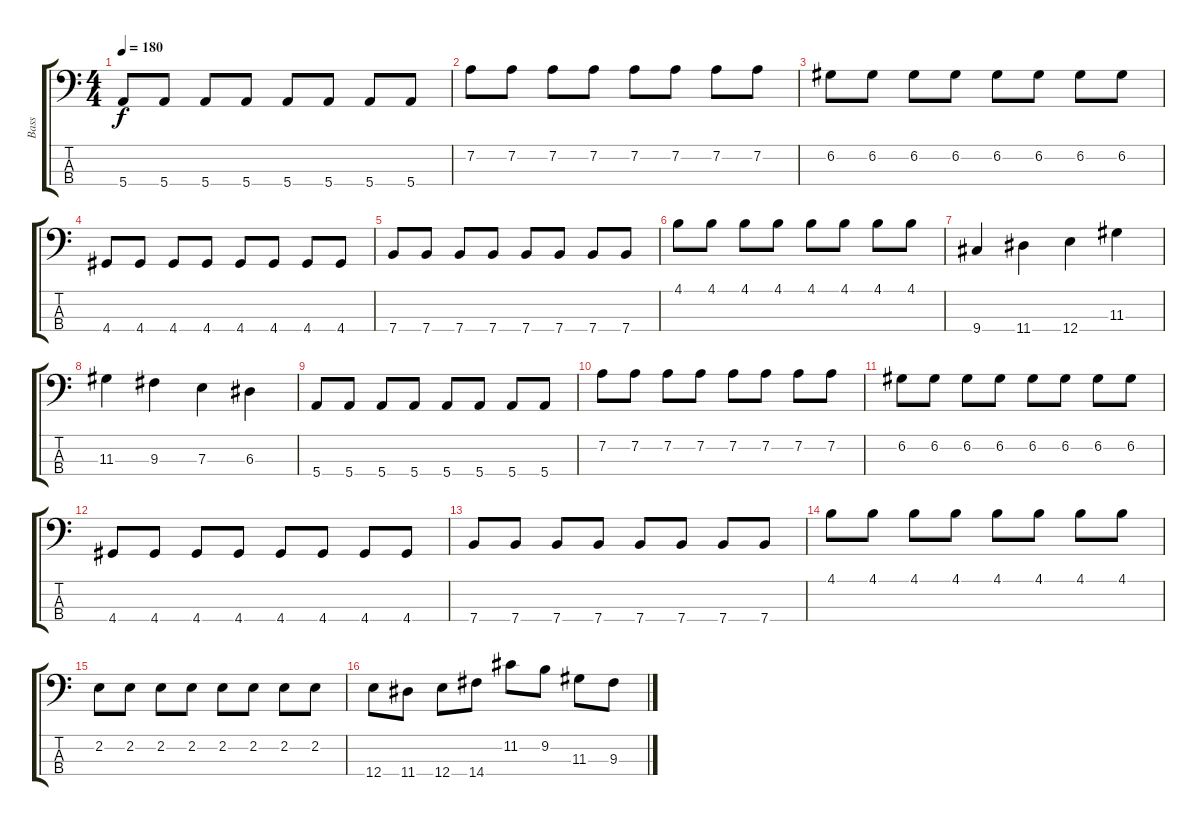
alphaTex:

\track ("Bass " "Bass ") {instrument electricbasspick}
\staff {score tabs}
\tuning (G2 D2 A1 E1) {hide}
\ts (4 4)
\tempo 180
\clef f4
\ks c
5.4.8{dy f} 5.4.8 5.4.8 5.4.8 5.4.8 5.4.8 5.4.8 5.4.8 |
7.2.8 7.2.8 7.2.8 7.2.8 7.2.8 7.2.8 7.2.8 7.2.8 |
6.2.8 6.2.8 6.2.8 6.2.8 6.2.8 6.2.8 6.2.8 6.2.8 |
4.4.8 4.4.8 4.4.8 4.4.8 4.4.8 4.4.8 4.4.8 4.4.8 |
7.4.8 7.4.8 7.4.8 7.4.8 7.4.8 7.4.8 7.4.8 7.4.8 |
4.1.8 4.1.8 4.1.8 4.1.8 4.1.8 4.1.8 4.1.8 4.1.8 |
9.4.4 11.4.4 12.4.4 11.3.4 |
11.3.4 9.3.4 7.3.4 6.3.4 |
5.4.8 5.4.8 5.4.8 5.4.8 5.4.8 5.4.8 5.4.8 5.4.8 |
7.2.8 7.2.8 7.2.8 7.2.8 7.2.8 7.2.8 7.2.8 7.2.8 |
6.2.8 6.2.8 6.2.8 6.2.8 6.2.8 6.2.8 6.2.8 6.2.8 |
4.4.8 4.4.8 4.4.8 4.4.8 4.4.8 4.4.8 4.4.8 4.4.8 |
7.4.8 7.4.8 7.4.8 7.4.8 7.4.8 7.4.8 7.4.8 7.4.8 |
4.1.8 4.1.8 4.1.8 4.1.8 4.1.8 4.1.8 4.1.8 4.1.8 |
2.2.8 2.2.8 2.2.8 2.2.8 2.2.8 2.2.8 2.2.8 2.2.8 |
12.4.8 11.4.8 12.4.8 14.4.8 11.2.8 9.2.8 11.3.8 9.3.8
